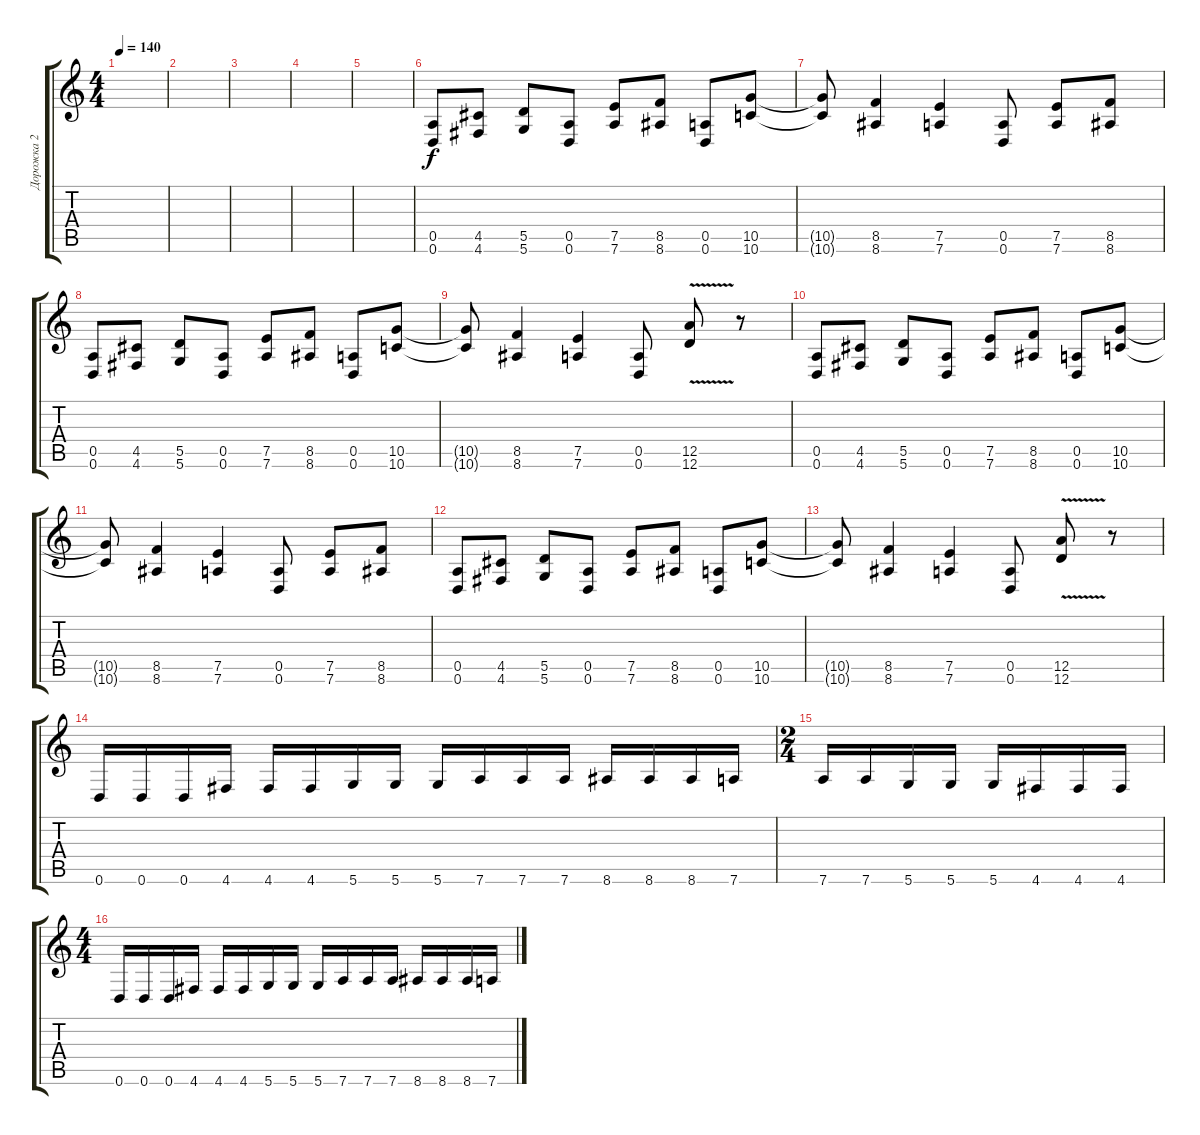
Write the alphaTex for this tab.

\track ("Дорожка 2" "Дорожка 2") {instrument overdrivenguitar}
\staff {score tabs}
\tuning (E4 B3 G3 D3 A2 D2) {hide}
\ts (4 4)
\tempo 140
\clef g2
\ks c
|
|
|
|
|
(0.5 0.6).8 (4.5 4.6).8 (5.5 5.6).8 (0.5 0.6).8 (7.5 7.6).8 (8.5 8.6).8 (0.5 0.6).8 (10.5 10.6).8 |
(10.5{t} 10.6{t}).8 (8.5 8.6).4 (7.5 7.6).4 (0.5 0.6).8 (7.5 7.6).8 (8.5 8.6).8 |
(0.5 0.6).8 (4.5 4.6).8 (5.5 5.6).8 (0.5 0.6).8 (7.5 7.6).8 (8.5 8.6).8 (0.5 0.6).8 (10.5 10.6).8 |
(10.5{t} 10.6{t}).8 (8.5 8.6).4 (7.5 7.6).4 (0.5 0.6).8 (12.5 12.6{v}).8 r.8 |
(0.5 0.6).8 (4.5 4.6).8 (5.5 5.6).8 (0.5 0.6).8 (7.5 7.6).8 (8.5 8.6).8 (0.5 0.6).8 (10.5 10.6).8 |
(10.5{t} 10.6{t}).8 (8.5 8.6).4 (7.5 7.6).4 (0.5 0.6).8 (7.5 7.6).8 (8.5 8.6).8 |
(0.5 0.6).8 (4.5 4.6).8 (5.5 5.6).8 (0.5 0.6).8 (7.5 7.6).8 (8.5 8.6).8 (0.5 0.6).8 (10.5 10.6).8 |
(10.5{t} 10.6{t}).8 (8.5 8.6).4 (7.5 7.6).4 (0.5 0.6).8 (12.5 12.6{v}).8 r.8 |
0.6.16 0.6.16 0.6.16 4.6.16 4.6.16 4.6.16 5.6.16 5.6.16 5.6.16 7.6.16 7.6.16 7.6.16 8.6.16 8.6.16 8.6.16 7.6.16 |
\ts (2 4)
7.6.16 7.6.16 5.6.16 5.6.16 5.6.16 4.6.16 4.6.16 4.6.16 |
\ts (4 4)
0.6.16 0.6.16 0.6.16 4.6.16 4.6.16 4.6.16 5.6.16 5.6.16 5.6.16 7.6.16 7.6.16 7.6.16 8.6.16 8.6.16 8.6.16 7.6.16
